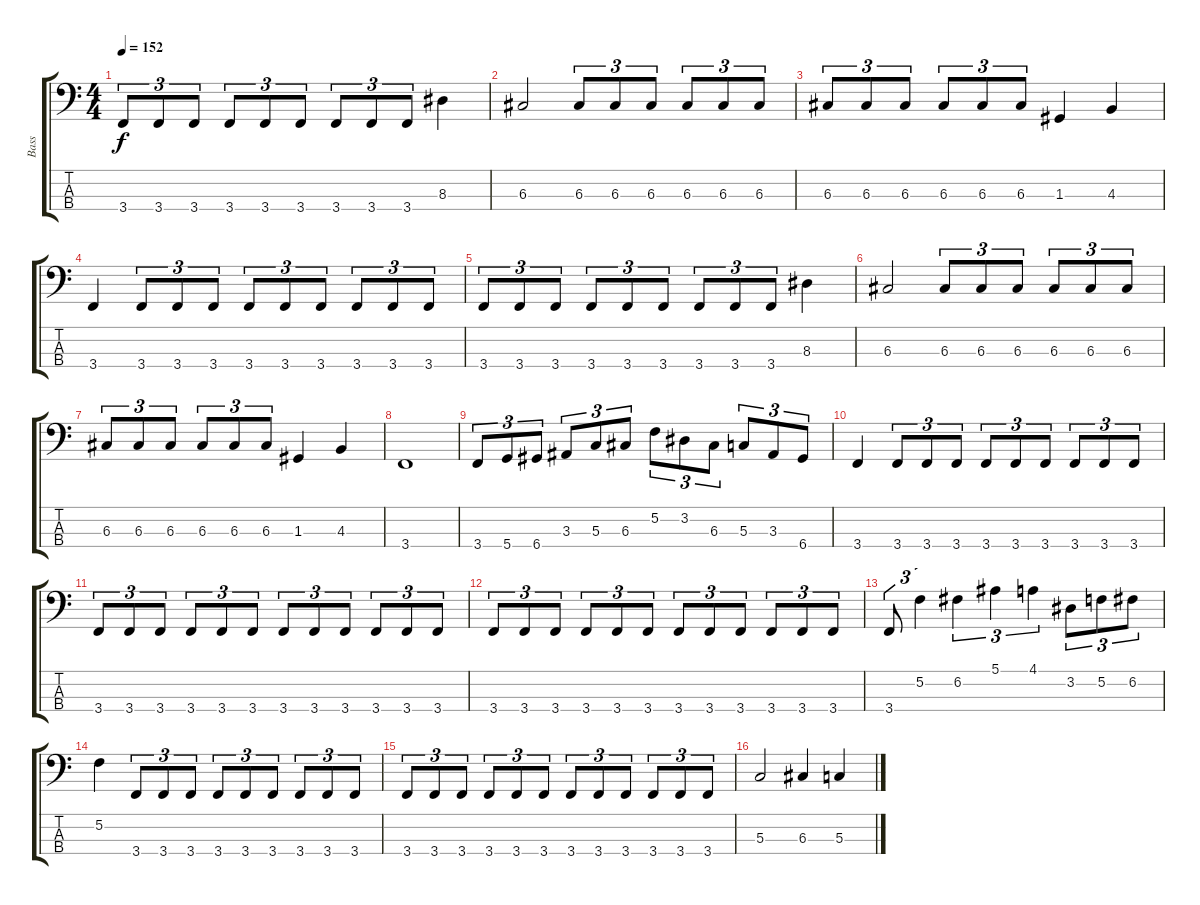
\track ("Bass" "Bass") {instrument electricbassfinger}
\staff {score tabs}
\tuning (F2 C2 G1 D1) {hide}
\ts (4 4)
\tempo 152
\clef f4
\ks c
3.4.8{tu (3 2) dy f} 3.4.8{tu (3 2)} 3.4.8{tu (3 2)} 3.4.8{tu (3 2)} 3.4.8{tu (3 2)} 3.4.8{tu (3 2)} 3.4.8{tu (3 2)} 3.4.8{tu (3 2)} 3.4.8{tu (3 2)} 8.3.4 |
6.3.2 6.3.8{tu (3 2)} 6.3.8{tu (3 2)} 6.3.8{tu (3 2)} 6.3.8{tu (3 2)} 6.3.8{tu (3 2)} 6.3.8{tu (3 2)} |
6.3.8{tu (3 2)} 6.3.8{tu (3 2)} 6.3.8{tu (3 2)} 6.3.8{tu (3 2)} 6.3.8{tu (3 2)} 6.3.8{tu (3 2)} 1.3.4 4.3.4 |
3.4.4 3.4.8{tu (3 2)} 3.4.8{tu (3 2)} 3.4.8{tu (3 2)} 3.4.8{tu (3 2)} 3.4.8{tu (3 2)} 3.4.8{tu (3 2)} 3.4.8{tu (3 2)} 3.4.8{tu (3 2)} 3.4.8{tu (3 2)} |
3.4.8{tu (3 2)} 3.4.8{tu (3 2)} 3.4.8{tu (3 2)} 3.4.8{tu (3 2)} 3.4.8{tu (3 2)} 3.4.8{tu (3 2)} 3.4.8{tu (3 2)} 3.4.8{tu (3 2)} 3.4.8{tu (3 2)} 8.3.4 |
6.3.2 6.3.8{tu (3 2)} 6.3.8{tu (3 2)} 6.3.8{tu (3 2)} 6.3.8{tu (3 2)} 6.3.8{tu (3 2)} 6.3.8{tu (3 2)} |
6.3.8{tu (3 2)} 6.3.8{tu (3 2)} 6.3.8{tu (3 2)} 6.3.8{tu (3 2)} 6.3.8{tu (3 2)} 6.3.8{tu (3 2)} 1.3.4 4.3.4 |
3.4.1 |
3.4.8{tu (3 2)} 5.4.8{tu (3 2)} 6.4.8{tu (3 2)} 3.3.8{tu (3 2)} 5.3.8{tu (3 2)} 6.3.8{tu (3 2)} 5.2.8{tu (3 2)} 3.2.8{tu (3 2)} 6.3.8{tu (3 2)} 5.3.8{tu (3 2)} 3.3.8{tu (3 2)} 6.4.8{tu (3 2)} |
3.4.4 3.4.8{tu (3 2)} 3.4.8{tu (3 2)} 3.4.8{tu (3 2)} 3.4.8{tu (3 2)} 3.4.8{tu (3 2)} 3.4.8{tu (3 2)} 3.4.8{tu (3 2)} 3.4.8{tu (3 2)} 3.4.8{tu (3 2)} |
3.4.8{tu (3 2)} 3.4.8{tu (3 2)} 3.4.8{tu (3 2)} 3.4.8{tu (3 2)} 3.4.8{tu (3 2)} 3.4.8{tu (3 2)} 3.4.8{tu (3 2)} 3.4.8{tu (3 2)} 3.4.8{tu (3 2)} 3.4.8{tu (3 2)} 3.4.8{tu (3 2)} 3.4.8{tu (3 2)} |
3.4.8{tu (3 2)} 3.4.8{tu (3 2)} 3.4.8{tu (3 2)} 3.4.8{tu (3 2)} 3.4.8{tu (3 2)} 3.4.8{tu (3 2)} 3.4.8{tu (3 2)} 3.4.8{tu (3 2)} 3.4.8{tu (3 2)} 3.4.8{tu (3 2)} 3.4.8{tu (3 2)} 3.4.8{tu (3 2)} |
3.4.8{tu (3 2)} 5.2.4{tu (3 2)} 6.2.4{tu (3 2)} 5.1.4{tu (3 2)} 4.1.4{tu (3 2)} 3.2.8{tu (3 2)} 5.2.8{tu (3 2)} 6.2.8{tu (3 2)} |
5.2.4 3.4.8{tu (3 2)} 3.4.8{tu (3 2)} 3.4.8{tu (3 2)} 3.4.8{tu (3 2)} 3.4.8{tu (3 2)} 3.4.8{tu (3 2)} 3.4.8{tu (3 2)} 3.4.8{tu (3 2)} 3.4.8{tu (3 2)} |
3.4.8{tu (3 2)} 3.4.8{tu (3 2)} 3.4.8{tu (3 2)} 3.4.8{tu (3 2)} 3.4.8{tu (3 2)} 3.4.8{tu (3 2)} 3.4.8{tu (3 2)} 3.4.8{tu (3 2)} 3.4.8{tu (3 2)} 3.4.8{tu (3 2)} 3.4.8{tu (3 2)} 3.4.8{tu (3 2)} |
5.3.2 6.3.4 5.3.4
